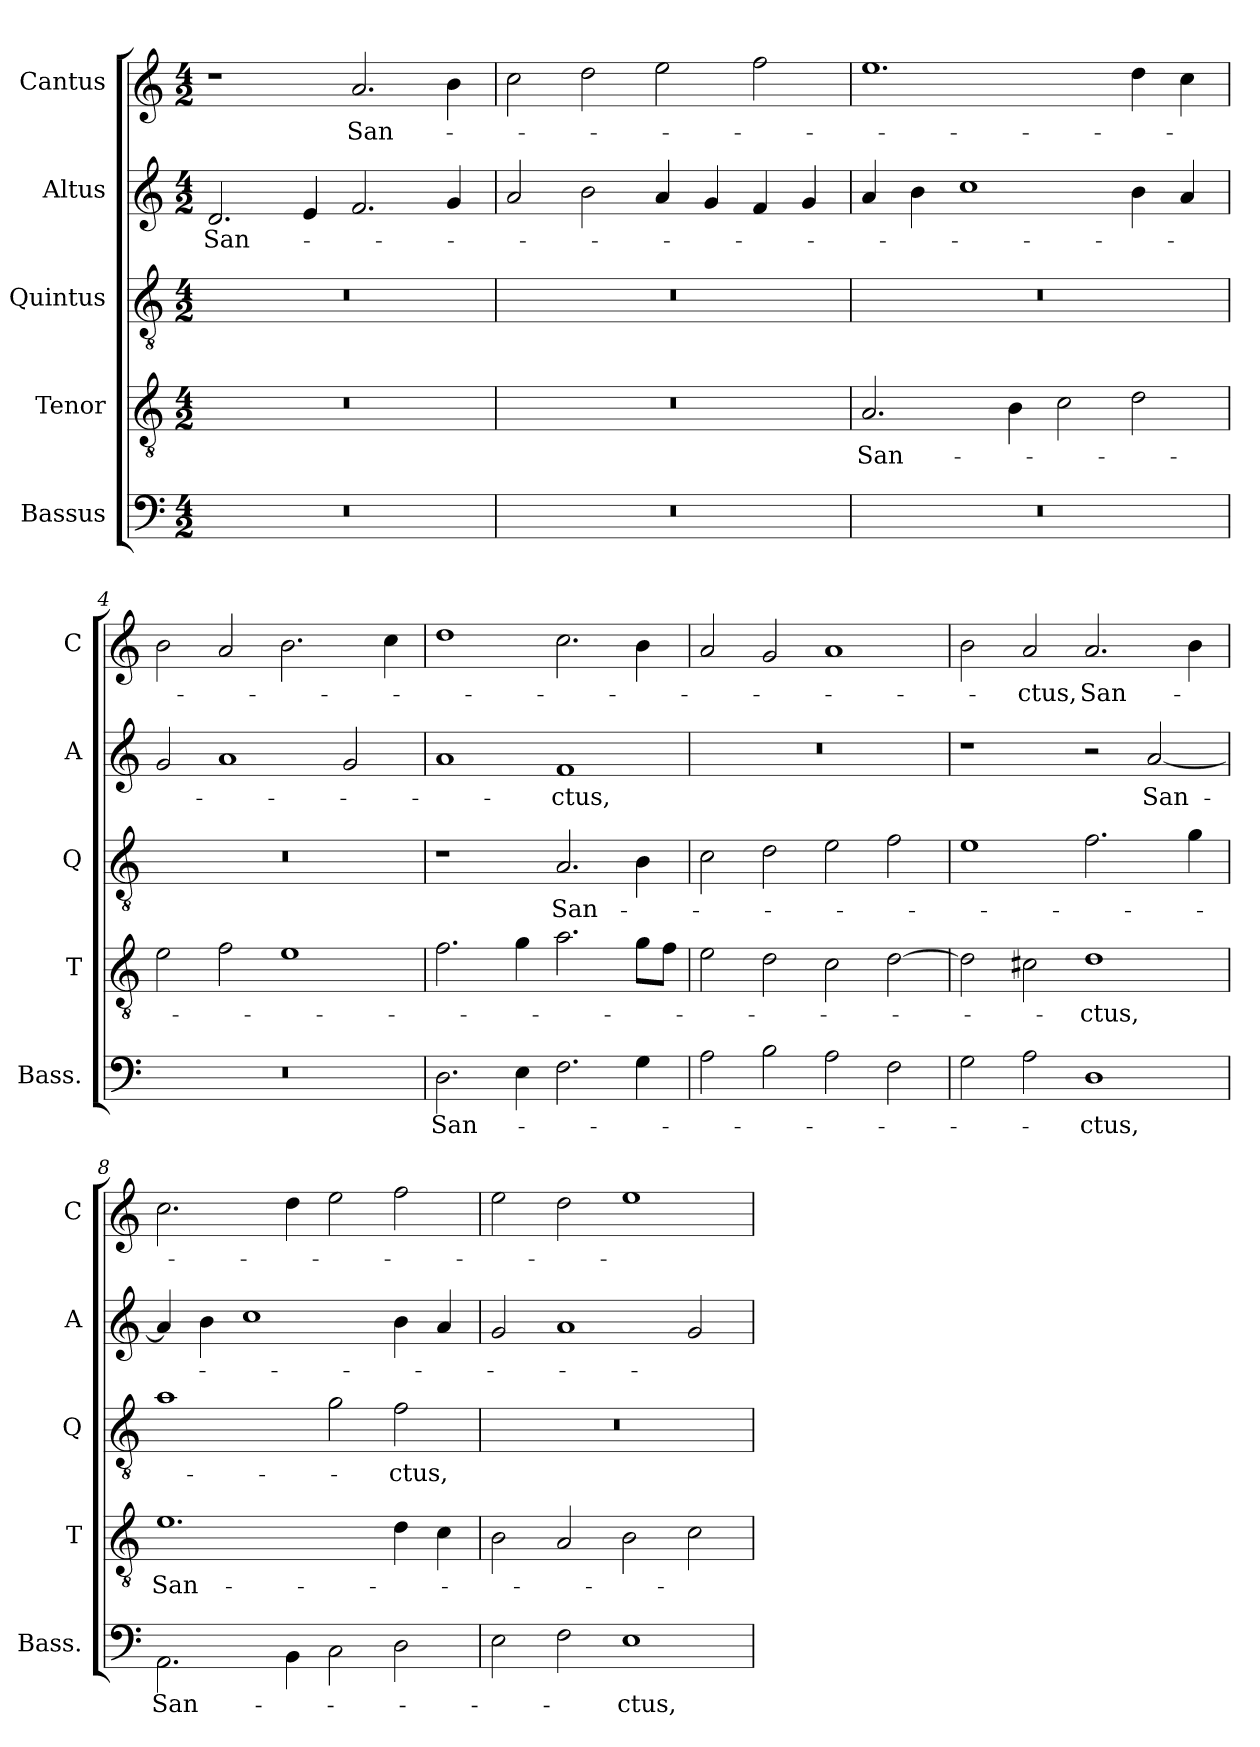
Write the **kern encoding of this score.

**kern	**text	**kern	**text	**kern	**text	**kern	**text	**kern	**text
*part5	*part5	*part4	*part4	*part3	*part3	*part2	*part2	*part1	*part1
*staff5	*staff5	*staff4	*staff4	*staff3	*staff3	*staff2	*staff2	*staff1	*staff1
*I"Bassus	*	*I"Tenor	*	*I"Quintus	*	*I"Altus	*	*I"Cantus	*
*I'Bass.	*	*I'T	*	*I'Q	*	*I'A	*	*I'C	*
*clefF4	*	*clefGv2	*	*clefGv2	*	*clefG2	*	*clefG2	*
*	*	*ITrd7c12	*	*ITrd7c12	*	*	*	*	*
*k[]	*	*k[]	*	*k[]	*	*k[]	*	*k[]	*
*C:	*	*C:	*	*C:	*	*C:	*	*C:	*
*M4/2	*	*M4/2	*	*M4/2	*	*M4/2	*	*M4/2	*
=1	=1	=1	=1	=1	=1	=1	=1	=1	=1
0r	.	0r	.	0r	.	2.d/	San-	1r	.
.	.	.	.	.	.	4e/	.	.	.
.	.	.	.	.	.	2.f/	.	2.a/	San-
.	.	.	.	.	.	4g/	.	4b\	.
=2	=2	=2	=2	=2	=2	=2	=2	=2	=2
0r	.	0r	.	0r	.	2a/	.	2cc\	.
.	.	.	.	.	.	2b\	.	2dd\	.
.	.	.	.	.	.	4a/	.	2ee\	.
.	.	.	.	.	.	4g/	.	.	.
.	.	.	.	.	.	4f/	.	2ff\	.
.	.	.	.	.	.	4g/	.	.	.
=3	=3	=3	=3	=3	=3	=3	=3	=3	=3
0r	.	2.AA/	San-	0r	.	4a/	.	1.ee\	.
.	.	.	.	.	.	4b\	.	.	.
.	.	.	.	.	.	1cc\	.	.	.
.	.	4BB\	.	.	.	.	.	.	.
.	.	2C\	.	.	.	.	.	.	.
.	.	2D\	.	.	.	4b\	.	4dd\	.
.	.	.	.	.	.	4a/	.	4cc\	.
=4	=4	=4	=4	=4	=4	=4	=4	=4	=4
0r	.	2E\	.	0r	.	2g/	.	2b\	.
.	.	2F\	.	.	.	1a/	.	2a/	.
.	.	1E\	.	.	.	.	.	2.b\	.
.	.	.	.	.	.	2g/	.	.	.
.	.	.	.	.	.	.	.	4cc\	.
=5	=5	=5	=5	=5	=5	=5	=5	=5	=5
2.D\	San-	2.F\	.	1r	.	1a/	.	1dd\	.
4E\	.	4G\	.	.	.	.	.	.	.
2.F\	.	2.A\	.	2.AA/	San-	1f/	-ctus,	2.cc\	.
4G\	.	8G\L	.	4BB\	.	.	.	4b\	.
.	.	8F\J	.	.	.	.	.	.	.
=6	=6	=6	=6	=6	=6	=6	=6	=6	=6
2A\	.	2E\	.	2C\	.	0r	.	2a/	.
2B\	.	2D\	.	2D\	.	.	.	2g/	.
2A\	.	2C\	.	2E\	.	.	.	1a/	.
2F\	.	[2D\	.	2F\	.	.	.	.	.
=7	=7	=7	=7	=7	=7	=7	=7	=7	=7
2G\	.	2D\]	.	1E\	.	1r	.	2b\	.
2A\	.	2C#\	.	.	.	.	.	2a/	-ctus,
1D\	-ctus,	1D\	-ctus,	2.F\	.	2r	.	2.a/	San-
.	.	.	.	.	.	[2a/	San-	.	.
.	.	.	.	4G\	.	.	.	4b\	.
=8	=8	=8	=8	=8	=8	=8	=8	=8	=8
2.AA\	San-	1.E\	San-	1A\	.	4a/]	.	2.cc\	.
.	.	.	.	.	.	4b\	.	.	.
.	.	.	.	.	.	1cc\	.	.	.
4BB\	.	.	.	.	.	.	.	4dd\	.
2C\	.	.	.	2G\	.	.	.	2ee\	.
2D\	.	4D\	.	2F\	-ctus,	4b\	.	2ff\	.
.	.	4C\	.	.	.	4a/	.	.	.
=9	=9	=9	=9	=9	=9	=9	=9	=9	=9
2E\	.	2BB\	.	0r	.	2g/	.	2ee\	.
2F\	.	2AA/	.	.	.	1a/	.	2dd\	.
1E\	-ctus,	2BB\	.	.	.	.	.	1ee\	.
.	.	2C\	.	.	.	2g/	.	.	.
=	=	=	=	=	=	=	=	=	=
*-	*-	*-	*-	*-	*-	*-	*-	*-	*-
